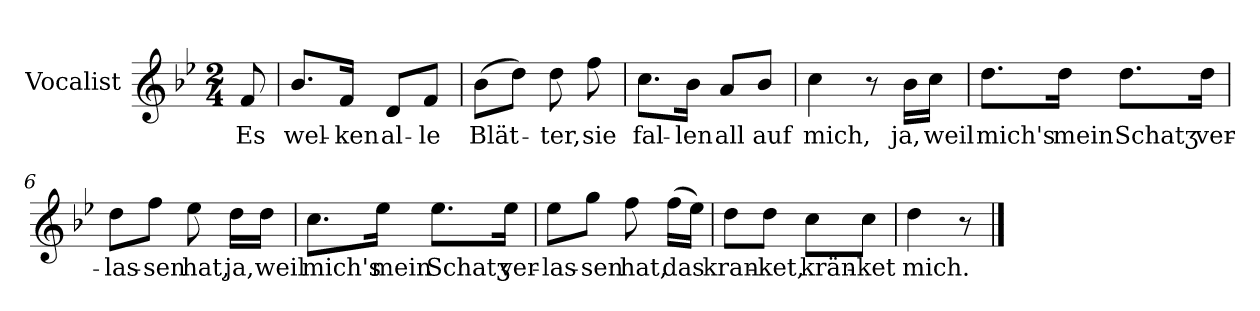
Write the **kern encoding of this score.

**kern	**text
*part1	*part1
*staff1	*staff1
*I"Vocalist	*
*k[b-e-]	*
*B-:	*
*M2/4	*
=	=
8f	Es
=1	=1
8.b-L	wel-
16fJk	-ken
8dL	al-
8fJ	-le
=2	=2
(8b-L	Blät-
8ddJ)	.
8dd	-ter,
8ff	sie
=3	=3
8.ccL	fal-
16b-Jk	-len
8aL	all
8b-J	auf
=4	=4
4cc	mich,
8r	.
16b-LL	ja,
16ccJJ	weil
=5	=5
8.ddL	mich's
16ddJk	mein
8.ddL	Schatʒ
16ddJk	ver-
=6	=6
8ddL	-las-
8ffJ	-sen
8ee-	hat,
16ddLL	ja,
16ddJJ	weil
=7	=7
8.ccL	mich's
16ee-Jk	mein
8.ee-L	Schatʒ
16ee-Jk	ver-
=8	=8
8ee-L	-las-
8ggJ	-sen
8ff	hat,
(16ffLL	das
16ee-JJ)	.
=9	=9
8ddL	kran-
8ddJ	-ket,
8ccL	krän-
8ccJ	-ket
=10	=10
4dd	mich.
8r	.
==	==
*-	*-
